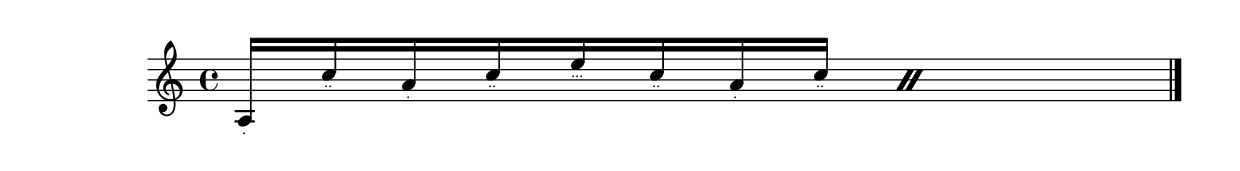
\version "2.24.3"
\language "english"

#(define RH rightHandFinger)

\layout {
  ragged-right = ##f
}

AmArpFinger = \relative {
  a16\RH1 c'\RH2 a\RH1 c\RH2
  e\RH3 c\RH2 a\RH1 c\RH2
}

\relative {
  \set strokeFingerOrientations = #'(down)
  \override StrokeFinger.staff-padding = #'()
  \override StrokeFinger.digit-names = ##("." ".." "..." "....")
  \set Timing.beamExceptions = #'()
  \set Timing.baseMoment = #(ly:make-moment 1/16)
  \set Timing.beatStructure = 8,8
  \repeat percent 2 \AmArpFinger
  \bar "|."
}
